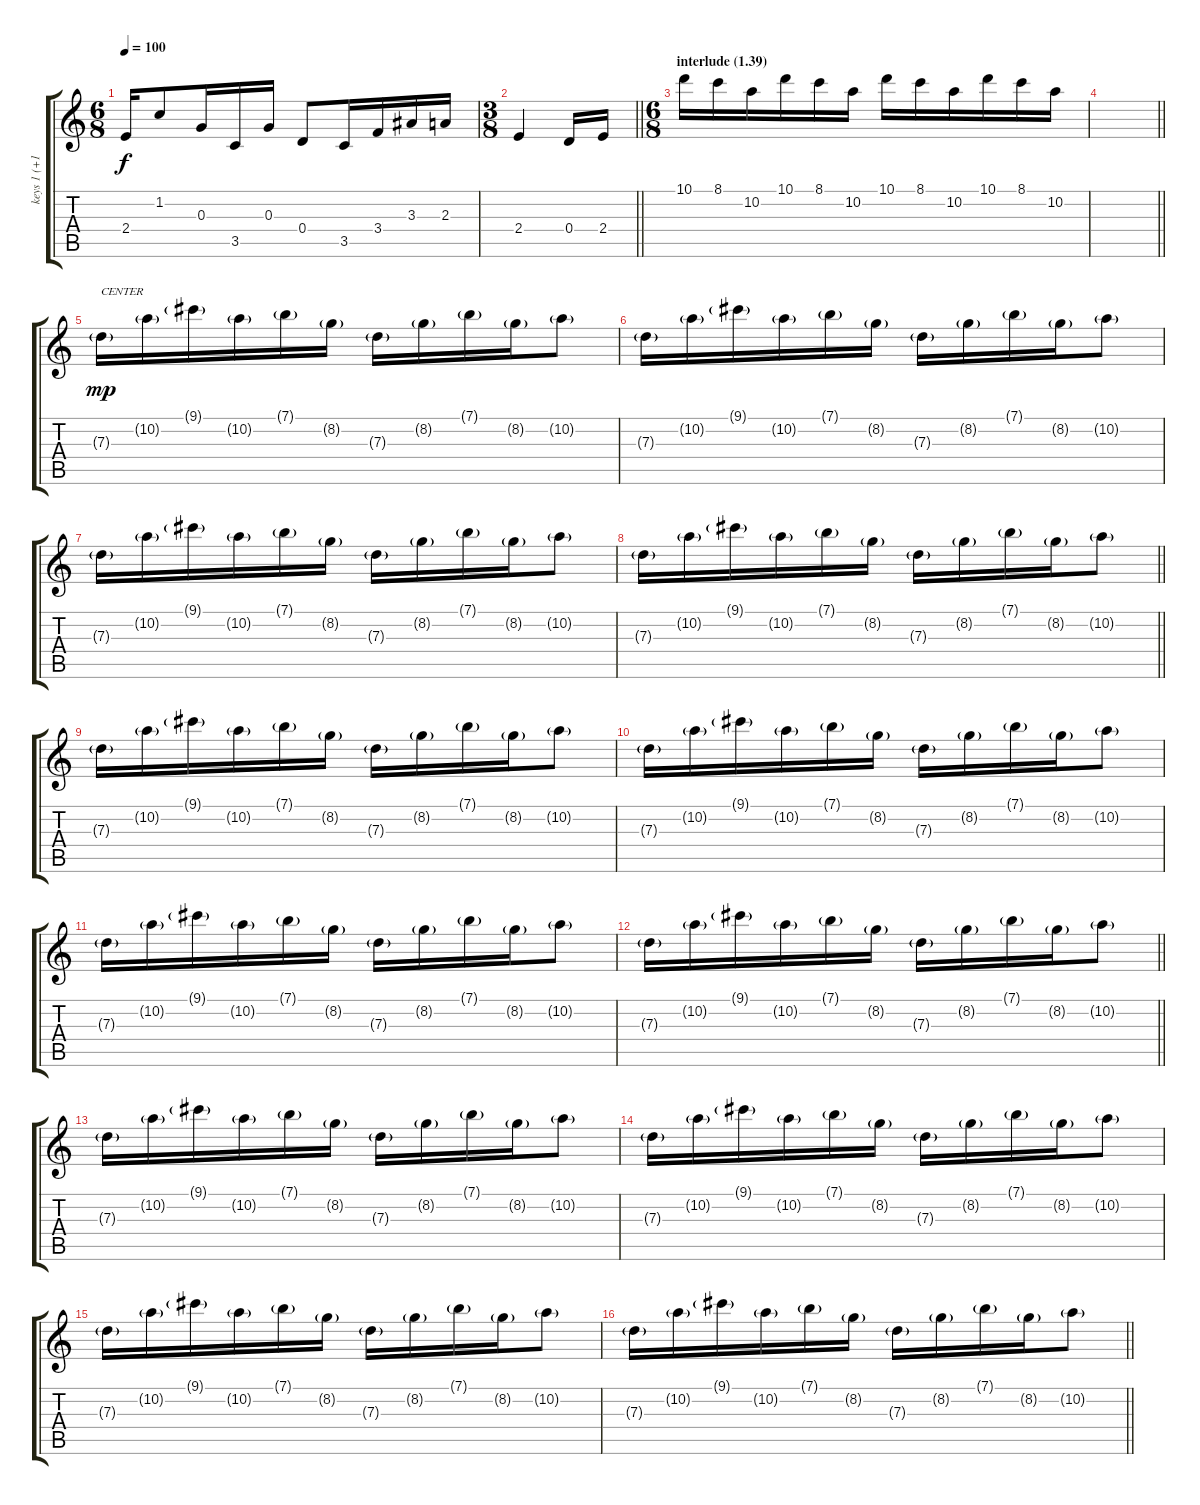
\track ("keys 1 (+12)" "keys 1 (+1") {instrument percussiveorgan}
\staff {score tabs}
\tuning (E5 B4 G4 D4 A3 E3) {hide}
\ts (6 8)
\tempo 100
\clef g2
\ks c
2.4.16{dy f} 1.2.8 0.3.16 3.5.16 0.3.16 0.4.8 3.5.16 3.4.16 3.3.16 2.3.16 |
\ts (3 8)
\barLineRight lightlight
2.4.4 0.4.16 2.4.16 |
\ts (6 8)
\section ("" "interlude (1.39)")
10.1.16 8.1.16 10.2.16 10.1.16 8.1.16 10.2.16 10.1.16 8.1.16 10.2.16 10.1.16 8.1.16 10.2.16 |
\barLineRight lightlight
|
7.3{g}.16{txt "CENTER" dy mp balance 8} 10.2{g}.16 9.1{g}.16 10.2{g}.16 7.1{g}.16 8.2{g}.16 7.3{g}.16 8.2{g}.16 7.1{g}.16 8.2{g}.16 10.2{g}.8 |
7.3{g}.16 10.2{g}.16 9.1{g}.16 10.2{g}.16 7.1{g}.16 8.2{g}.16 7.3{g}.16 8.2{g}.16 7.1{g}.16 8.2{g}.16 10.2{g}.8 |
7.3{g}.16 10.2{g}.16 9.1{g}.16 10.2{g}.16 7.1{g}.16 8.2{g}.16 7.3{g}.16 8.2{g}.16 7.1{g}.16 8.2{g}.16 10.2{g}.8 |
\barLineRight lightlight
7.3{g}.16 10.2{g}.16 9.1{g}.16 10.2{g}.16 7.1{g}.16 8.2{g}.16 7.3{g}.16 8.2{g}.16 7.1{g}.16 8.2{g}.16 10.2{g}.8 |
7.3{g}.16 10.2{g}.16 9.1{g}.16 10.2{g}.16 7.1{g}.16 8.2{g}.16 7.3{g}.16 8.2{g}.16 7.1{g}.16 8.2{g}.16 10.2{g}.8 |
7.3{g}.16 10.2{g}.16 9.1{g}.16 10.2{g}.16 7.1{g}.16 8.2{g}.16 7.3{g}.16 8.2{g}.16 7.1{g}.16 8.2{g}.16 10.2{g}.8 |
7.3{g}.16 10.2{g}.16 9.1{g}.16 10.2{g}.16 7.1{g}.16 8.2{g}.16 7.3{g}.16 8.2{g}.16 7.1{g}.16 8.2{g}.16 10.2{g}.8 |
\barLineRight lightlight
7.3{g}.16 10.2{g}.16 9.1{g}.16 10.2{g}.16 7.1{g}.16 8.2{g}.16 7.3{g}.16 8.2{g}.16 7.1{g}.16 8.2{g}.16 10.2{g}.8 |
7.3{g}.16 10.2{g}.16 9.1{g}.16 10.2{g}.16 7.1{g}.16 8.2{g}.16 7.3{g}.16 8.2{g}.16 7.1{g}.16 8.2{g}.16 10.2{g}.8 |
7.3{g}.16 10.2{g}.16 9.1{g}.16 10.2{g}.16 7.1{g}.16 8.2{g}.16 7.3{g}.16 8.2{g}.16 7.1{g}.16 8.2{g}.16 10.2{g}.8 |
7.3{g}.16 10.2{g}.16 9.1{g}.16 10.2{g}.16 7.1{g}.16 8.2{g}.16 7.3{g}.16 8.2{g}.16 7.1{g}.16 8.2{g}.16 10.2{g}.8 |
\barLineRight lightlight
7.3{g}.16 10.2{g}.16 9.1{g}.16 10.2{g}.16 7.1{g}.16 8.2{g}.16 7.3{g}.16 8.2{g}.16 7.1{g}.16 8.2{g}.16 10.2{g}.8
